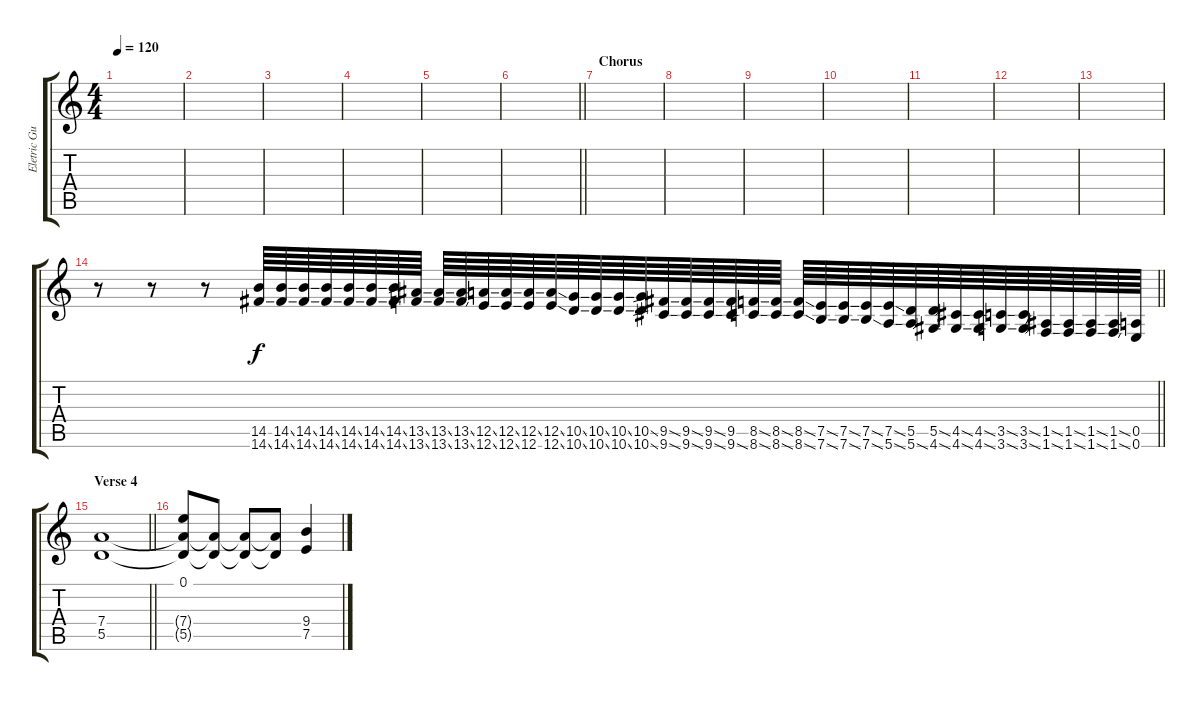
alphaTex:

\track ("Eletric Guitar Distortion" "Eletric Gu") {instrument distortionguitar}
\staff {score tabs}
\tuning (E4 B3 G3 D3 A2 E2) {hide}
\ts (4 4)
\tempo 120
\clef g2
\ks c
|
|
|
|
|
\barLineRight lightlight
|
\section ("" "Chorus")
|
|
|
|
|
|
|
\barLineRight lightlight
r.8 r.8 r.8 (14.5 14.6{ss}).64{volume 16 balance 0 instrument distortionguitar} (14.5{ss} 14.6{ss}).64 (14.5{ss} 14.6{ss}).64{balance 3} (14.5{ss} 14.6{ss}).64 (14.5{ss} 14.6{ss}).64 (14.5{ss} 14.6{ss}).64 (14.5{ss} 14.6{ss}).64{balance 6} (13.5{ss} 13.6{ss}).64 (13.5{ss} 13.6{ss}).64 (13.5{ss} 13.6{ss}).64 (12.5{ss} 12.6{ss}).64 (12.5{ss} 12.6{ss}).64{balance 7} (12.5{ss} 12.6).64 (12.5{ss} 12.6{ss}).64 (10.5{ss} 10.6{ss}).64{balance 10} (10.5{ss} 10.6{ss}).64 (10.5{ss} 10.6{ss}).64 (10.5{ss} 10.6{ss}).64 (9.5{ss} 9.6{ss}).64{balance 12} (9.5{ss} 9.6{ss}).64 (9.5{ss} 9.6{ss}).64 (9.5 9.6{ss}).64{balance 14} (8.5{ss} 8.6{ss}).64 (8.5{ss} 8.6{ss}).64{balance 16} (8.5{ss} 8.6{ss}).64 (7.5{ss} 7.6{ss}).64 (7.5{ss} 7.6{ss}).64{balance 11} (7.5{ss} 7.6{ss}).64 (7.5{ss} 5.6{ss}).64 (5.5 5.6{ss}).64{balance 10} (5.5{ss} 4.6{ss}).64 (4.5{ss} 4.6{ss}).64 (4.5{ss} 4.6{ss}).64 (3.5{ss} 3.6{ss}).64 (3.5{ss} 3.6{ss}).64{balance 9} (1.5{ss} 1.6{ss}).64 (1.5{ss} 1.6{ss}).64 (1.5{ss} 1.6{ss}).64{balance 8} (1.5{ss} 1.6{ss}).64 (0.5 0.6).64 |
\section ("" "Verse 4")
\barLineRight lightlight
(7.4 5.5).1{volume 10} |
(0.1 7.4{t} 5.5{t}).8 (7.4{t} 5.5{t}).8 (7.4{t} 5.5{t}).8 (7.4{t} 5.5{t}).8 (9.4 7.5).4
